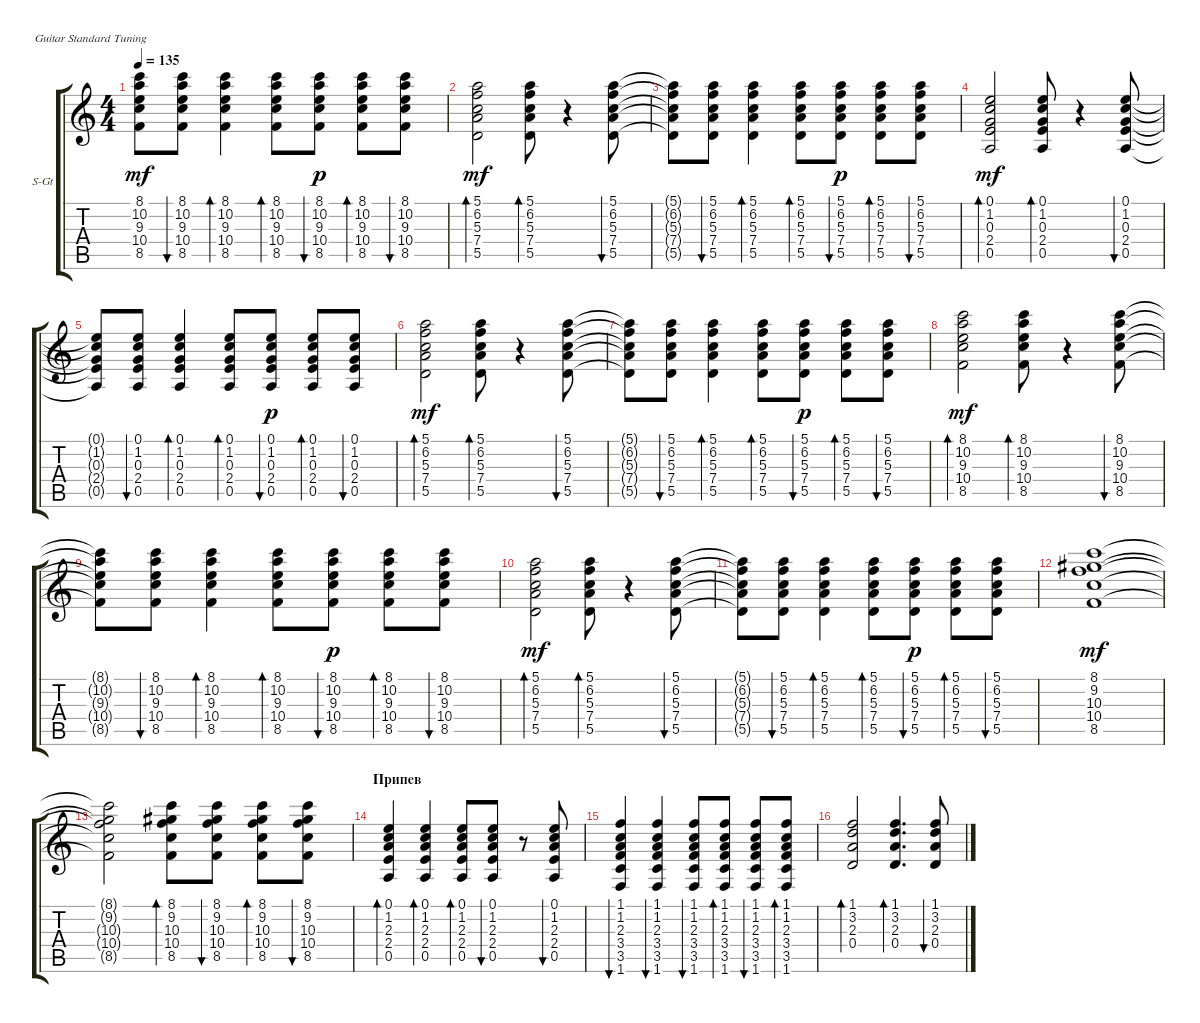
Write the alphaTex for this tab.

\defaultSystemsLayout 4
\bracketExtendMode groupsimilarinstruments
\firstSystemTrackNameOrientation horizontal
\otherSystemsTrackNameOrientation horizontal
\track ("Акустика1" "S-Gt") {instrument acousticguitarsteel}
\staff {score tabs}
\tuning (E4 B3 G3 D3 A2 E2)
\ts (4 4)
\tempo 135
\clef g2
\ks aminor
(8.5{t} 10.4{t} 9.3{t} 10.2{t} 8.1{t}).8{dy mf} (8.5 10.4 9.3 10.2 8.1).8{bu 30} (8.5 10.4 9.3 10.2 8.1).4{bd 30} (8.5 10.4 9.3 10.2 8.1).8{bd 30} (8.5 10.4 9.3 10.2 8.1).8{bu 30 dy p} (8.5 10.4 9.3 10.2 8.1).8{bd 30} (8.5 10.4 9.3 10.2 8.1).8{bu 30} |
(5.5 7.4 5.3 6.2 5.1).2{bd 30 dy mf} (5.5 7.4 5.3 6.2 5.1).8{bd 30} r.4 (5.5 7.4 5.3 6.2 5.1).8{bu 30} |
(5.5{t} 7.4{t} 5.3{t} 6.2{t} 5.1{t}).8 (5.5 7.4 5.3 6.2 5.1).8{bu 30} (5.5 7.4 5.3 6.2 5.1).4{bd 30} (5.5 7.4 5.3 6.2 5.1).8{bd 30} (5.5 7.4 5.3 6.2 5.1).8{bu 30 dy p} (5.5 7.4 5.3 6.2 5.1).8{bd 30} (5.5 7.4 5.3 6.2 5.1).8{bu 30} |
(0.5 2.4 0.3 1.2 0.1).2{bd 30 dy mf} (0.5 2.4 0.3 1.2 0.1).8{bd 30} r.4 (0.5 2.4 0.3 1.2 0.1).8{bu 30} |
(0.5{t} 2.4{t} 0.3{t} 1.2{t} 0.1{t}).8 (0.5 2.4 0.3 1.2 0.1).8{bu 30} (0.5 2.4 0.3 1.2 0.1).4{bd 30} (0.5 2.4 0.3 1.2 0.1).8{bd 30} (0.5 2.4 0.3 1.2 0.1).8{bu 30 dy p} (0.5 2.4 0.3 1.2 0.1).8{bd 30} (0.5 2.4 0.3 1.2 0.1).8{bu 30} |
(5.5 7.4 5.3 6.2 5.1).2{bd 30 dy mf} (5.5 7.4 5.3 6.2 5.1).8{bd 30} r.4 (5.5 7.4 5.3 6.2 5.1).8{bu 30} |
(5.5{t} 7.4{t} 5.3{t} 6.2{t} 5.1{t}).8 (5.5 7.4 5.3 6.2 5.1).8{bu 30} (5.5 7.4 5.3 6.2 5.1).4{bd 30} (5.5 7.4 5.3 6.2 5.1).8{bd 30} (5.5 7.4 5.3 6.2 5.1).8{bu 30 dy p} (5.5 7.4 5.3 6.2 5.1).8{bd 30} (5.5 7.4 5.3 6.2 5.1).8{bu 30} |
(8.5 10.4 9.3 10.2 8.1).2{bd 30 dy mf} (8.5 10.4 9.3 10.2 8.1).8{bd 30} r.4 (8.5 10.4 9.3 10.2 8.1).8{bu 30} |
(8.5{t} 10.4{t} 9.3{t} 10.2{t} 8.1{t}).8 (8.5 10.4 9.3 10.2 8.1).8{bu 30} (8.5 10.4 9.3 10.2 8.1).4{bd 30} (8.5 10.4 9.3 10.2 8.1).8{bd 30} (8.5 10.4 9.3 10.2 8.1).8{bu 30 dy p} (8.5 10.4 9.3 10.2 8.1).8{bd 30} (8.5 10.4 9.3 10.2 8.1).8{bu 30} |
(5.5 7.4 5.3 6.2 5.1).2{bd 30 dy mf} (5.5 7.4 5.3 6.2 5.1).8{bd 30} r.4 (5.5 7.4 5.3 6.2 5.1).8{bu 30} |
(5.5{t} 7.4{t} 5.3{t} 6.2{t} 5.1{t}).8 (5.5 7.4 5.3 6.2 5.1).8{bu 30} (5.5 7.4 5.3 6.2 5.1).4{bd 30} (5.5 7.4 5.3 6.2 5.1).8{bd 30} (5.5 7.4 5.3 6.2 5.1).8{bu 30 dy p} (5.5 7.4 5.3 6.2 5.1).8{bd 30} (5.5 7.4 5.3 6.2 5.1).8{bu 30} |
(8.5 10.4 10.3 9.2 8.1).1{dy mf} |
(8.5{t} 10.4{t} 10.3{t} 9.2{t} 8.1{t}).2 (8.5 10.4 10.3 9.2 8.1).8{bd 30} (8.5 10.4 10.3 9.2 8.1).8{bu 30} (8.5 10.4 10.3 9.2 8.1).8{bd 30} (8.5 10.4 10.3 9.2 8.1).8{bu 30} |
\section ("" "Припев")
(0.5 2.4 2.3 1.2 0.1).4{bd 30} (0.5 2.4 2.3 1.2 0.1).4{bd 30} (0.5 2.4 2.3 1.2 0.1).8{bd 30} (0.5 2.4 2.3 1.2 0.1).8{bu 30} r.8 (0.5 2.4 2.3 1.2 0.1).8{bu 30} |
(1.6 3.5 3.4 2.3 1.2 1.1).4{bu 30} (3.5 3.4 2.3 1.2 1.1 1.6).4{bu 30} (3.5 3.4 2.3 1.2 1.1 1.6).8{bu 30} (3.5 3.4 2.3 1.2 1.1 1.6).8{bd 30} (3.5 3.4 2.3 1.2 1.1 1.6).8{bu 30} (3.5 3.4 2.3 1.2 1.1 1.6).8{bd 30} |
(0.4 2.3 3.2 1.1).2{bd 30} (0.4 2.3 3.2 1.1).4{d bd 30} (0.4 2.3 3.2 1.1).8{bu 30}
